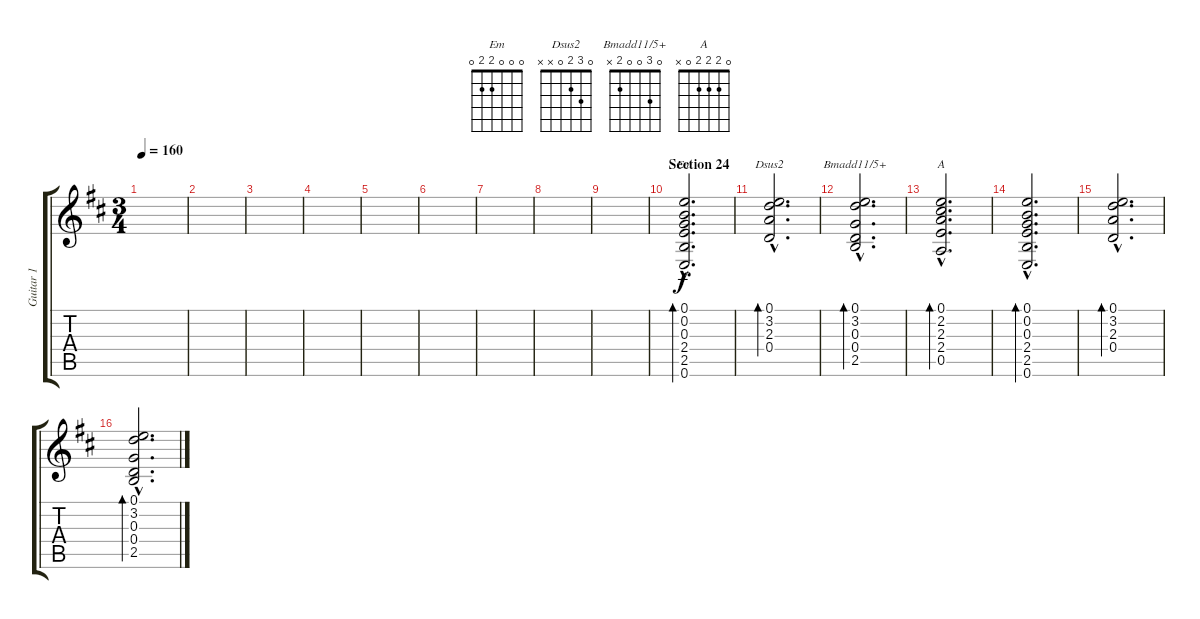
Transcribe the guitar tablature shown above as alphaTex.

\track ("Guitar 1" "Guitar 1") {instrument electricguitarclean}
\staff {score tabs}
\tuning (E4 B3 G3 D3 A2 E2) {hide}
\chord ("Em" 0 0 0 2 2 0)
\chord ("Dsus2" 0 3 2 0 x x)
\chord ("Bmadd11/5+" 0 3 0 0 2 x)
\chord ("A" 0 2 2 2 0 x)
\ts (3 4)
\tempo 160
\clef g2
\ks bminor
|
|
|
|
|
|
|
|
|
\section ("" "Section 24")
(0.1{hac} 0.2{hac} 0.3{hac} 2.4{hac} 2.5{hac} 0.6{hac}).2{d bd 60 ch "Em"} |
(0.1{hac} 3.2{hac} 2.3{hac} 0.4{hac}).2{d bd 60 ch "Dsus2"} |
(0.1{hac} 3.2{hac} 0.3{hac} 0.4{hac} 2.5{hac}).2{d bd 60 ch "Bmadd11/5+"} |
(0.1{hac} 2.2{hac} 2.3{hac} 2.4{hac} 0.5{hac}).2{d bd 60 ch "A"} |
(0.1{hac} 0.2{hac} 0.3{hac} 2.4{hac} 2.5{hac} 0.6{hac}).2{d bd 60} |
(0.1{hac} 3.2{hac} 2.3{hac} 0.4{hac}).2{d bd 60} |
(0.1{hac} 3.2{hac} 0.3{hac} 0.4{hac} 2.5{hac}).2{d bd 60}
